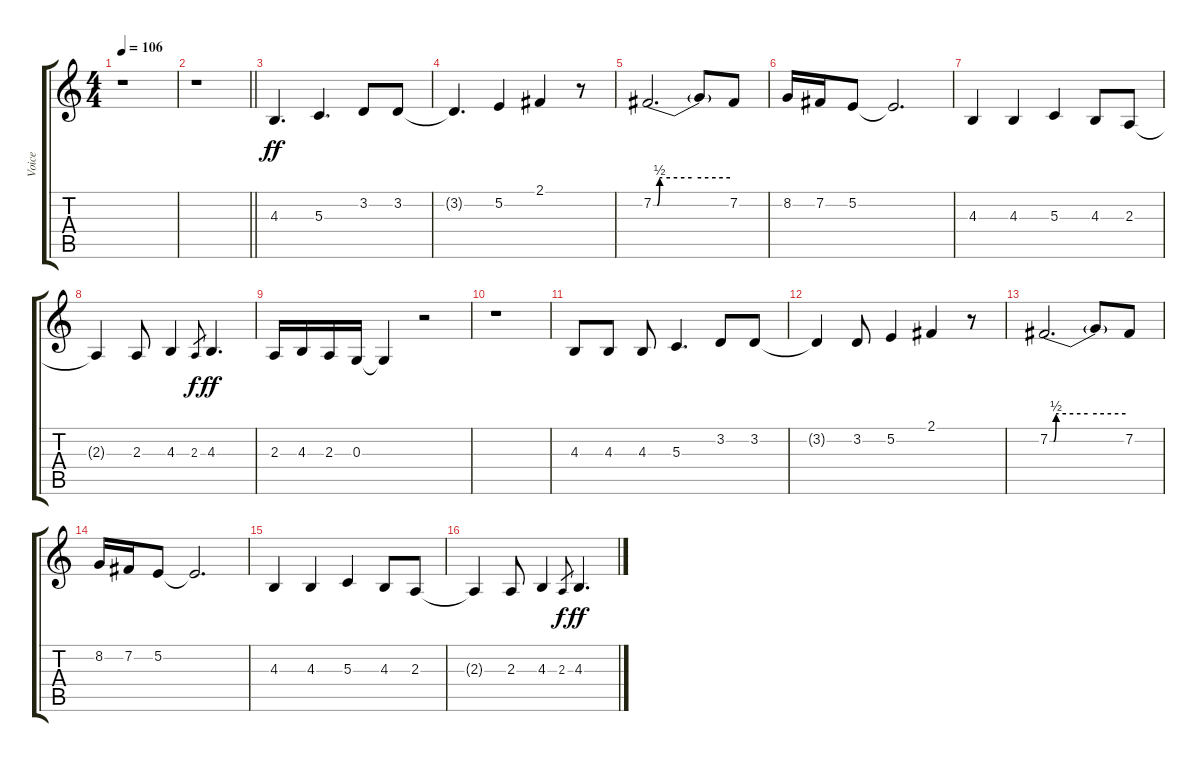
\track ("Voice" "Voice") {instrument cello}
\staff {score tabs}
\tuning (E4 B3 G3 D3 A2 E2) {hide}
\ts (4 4)
\tempo 106
\clef g2
\ks c
r.1{dy ff} |
\barLineRight lightlight
r.1 |
4.3.4{d} 5.3.4{d} 3.2.8 3.2.8 |
3.2{t}.4{d} 5.2.4 2.1.4 r.8 |
7.2{be (custom 0 0 3 0 5 2 7 2 30 2 60 2)}.2{d} 7.2{t}.8 7.2.8 |
8.2.16 7.2.16 5.2.8 5.2{t}.2{d} |
4.3.4 4.3.4 5.3.4 4.3.8 2.3.8 |
2.3{t}.4 2.3.8 4.3.4 2.3.8{gr dy f} 4.3.4{d dy ff} |
2.3.16 4.3.16 2.3.16 0.3.16 0.3{t}.4 r.2 |
r.1 |
4.3.8 4.3.8 4.3.8 5.3.4{d} 3.2.8 3.2.8 |
3.2{t}.4 3.2.8 5.2.4 2.1.4 r.8 |
7.2{be (custom 0 0 3 0 5 2 7 2 30 2 60 2)}.2{d} 7.2{t}.8 7.2.8 |
8.2.16 7.2.16 5.2.8 5.2{t}.2{d} |
4.3.4 4.3.4 5.3.4 4.3.8 2.3.8 |
2.3{t}.4 2.3.8 4.3.4 2.3.8{gr dy f} 4.3.4{d dy ff}
